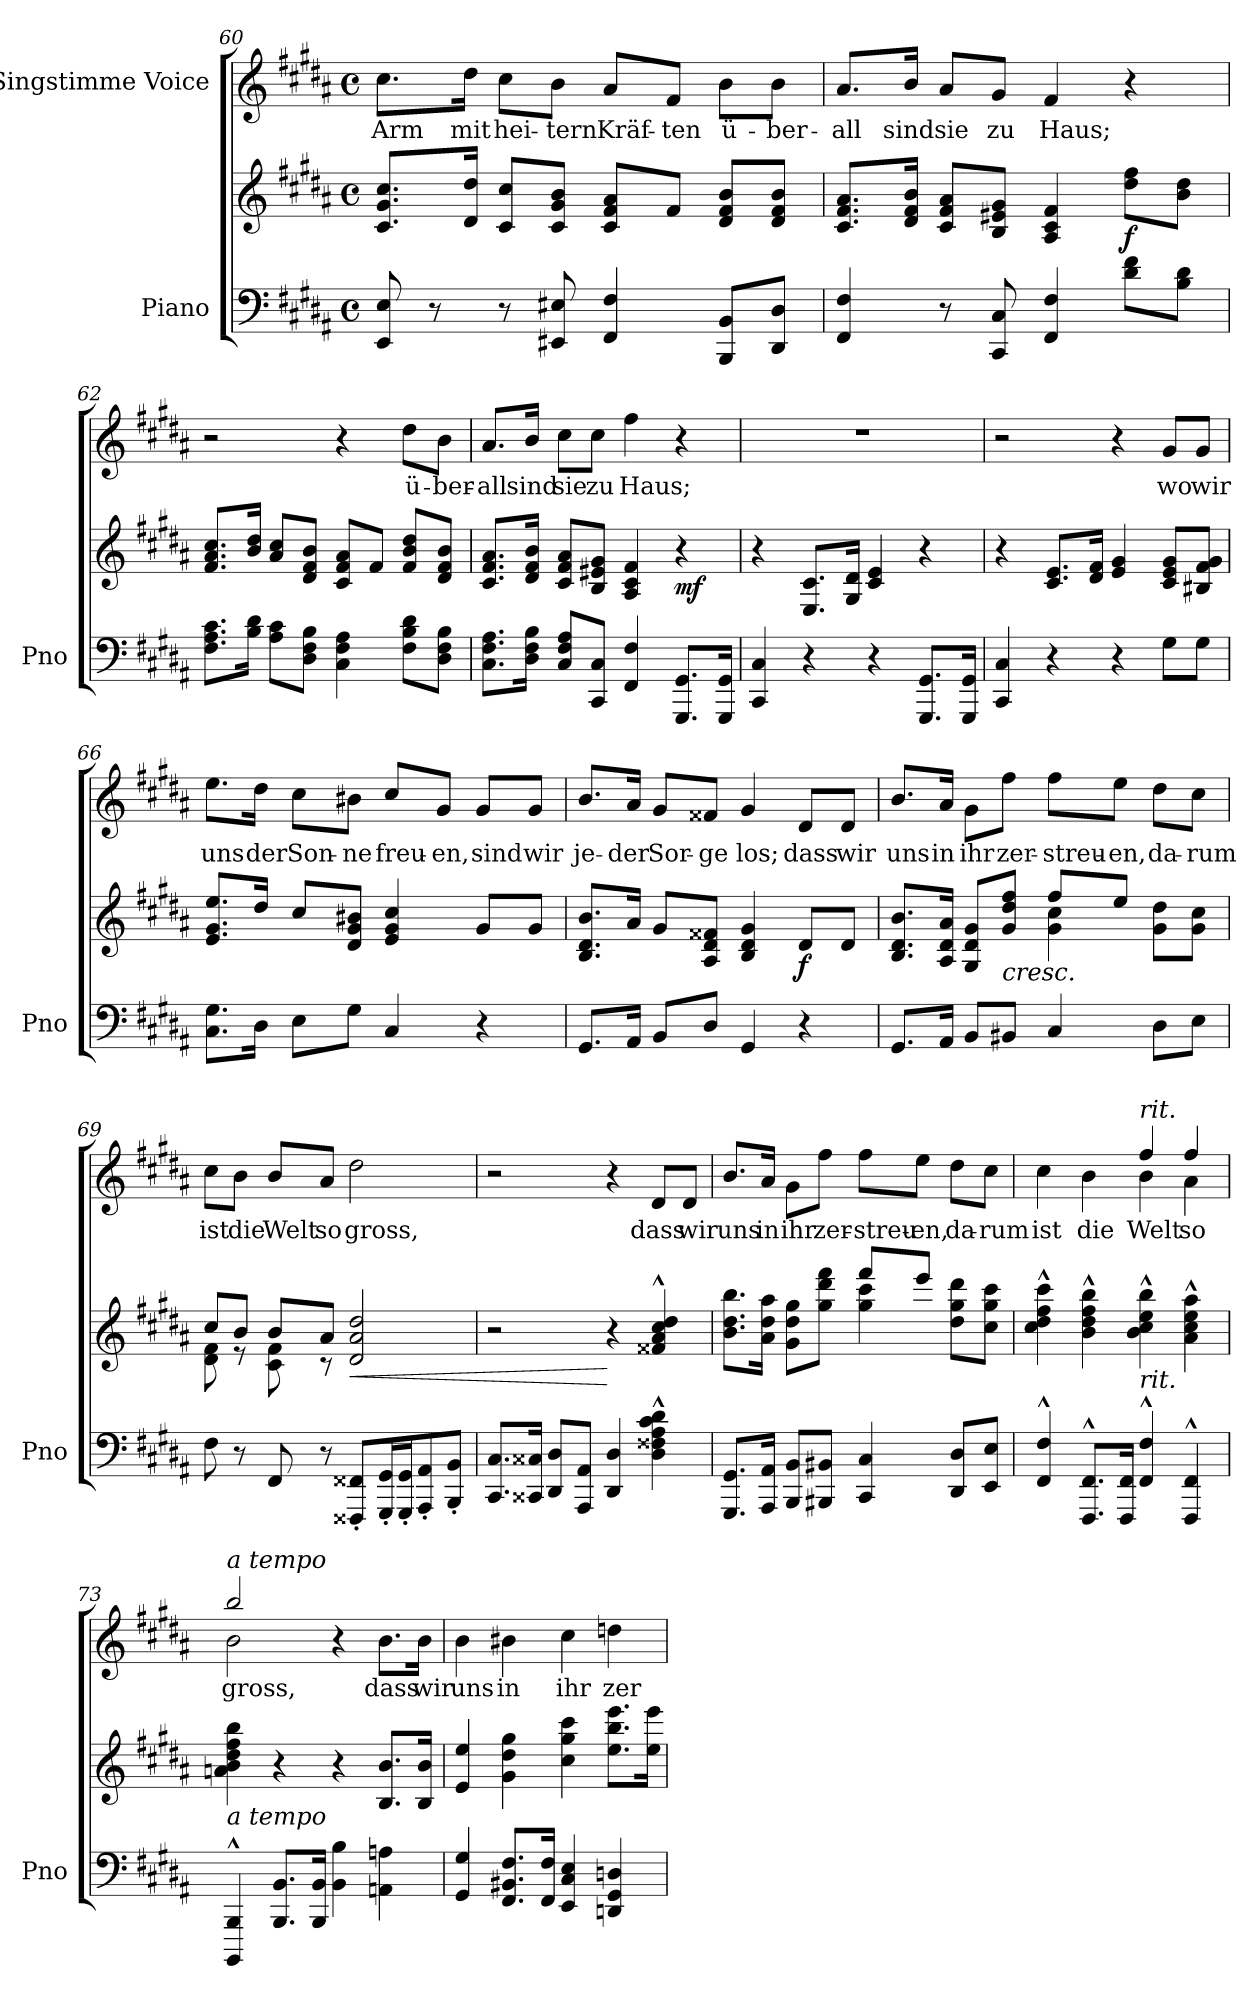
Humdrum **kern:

**kern	**kern	**dynam	**kern	**text
*part2	*part2	*part2	*part1	*part1
*staff3	*staff2	*staff2/3	*staff1	*staff1
*I"Piano	*	*	*I"Singstimme Voice	*
*I'Pno	*	*	*	*
!!LO:LB:g=z
*clefF4	*clefG2	*	*clefG2	*
*k[f#c#g#d#a#]	*k[f#c#g#d#a#]	*	*k[f#c#g#d#a#]	*
*M4/4	*M4/4	*	*M4/4	*
*met(c)	*met(c)	*	*met(c)	*
=60	=60	=60	=60	=60
!	!	!	!	!LO:LY:b
8EE/ 8E/	8.c#/ 8.g#/ 8.cc#/L	.	8.cc#\L	Arm
8r	.	.	.	.
!	!	!	!	!LO:LY:b
.	16d#/ 16dd#/Jk	.	16dd#\Jk	mit
!	!	!	!	!LO:LY:b
8r	8c#/ 8cc#/L	.	8cc#\L	hei-
!	!	!	!	!LO:LY:b
8EE#X/ 8E#X/	8c#/ 8g#/ 8b/J	.	8b\J	-tern
!	!	!	!	!LO:LY:b
4FF#/ 4F#/	8c#/ 8f#/ 8a#/L	.	8a#/L	Kräf-
!	!	!	!	!LO:LY:b
.	8f#/J	.	8f#/J	-ten
!	!	!	!	!LO:LY:b
8BBB/ 8BB/L	8d#/ 8f#/ 8b/L	.	8b\L	ü-
!	!	!	!	!LO:LY:b
8DD#/ 8D#/J	8d#/ 8f#/ 8b/J	.	8b\J	-ber-
=61	=61	=61	=61	=61
!	!	!	!	!LO:LY:b
4FF#/ 4F#/	8.c#/ 8.f#/ 8.a#/L	.	8.a#/L	-all
!	!	!	!	!LO:LY:b
.	16d#/ 16f#/ 16b/Jk	.	16b/Jk	sind
!	!	!	!	!LO:LY:b
8r	8c#/ 8f#/ 8a#/L	.	8a#/L	sie
!	!	!	!	!LO:LY:b
8CC#/ 8C#/	8B/ 8e#X/ 8g#/J	.	8g#/J	zu
!	!	!	!	!LO:LY:b
4FF#/ 4F#/	4A#/ 4c#/ 4f#/	.	4f#/	Haus;
!	!	!LO:DY:b	!	!
8d#\ 8f#\L	8dd#\ 8ff#\L	f	4r	.
8B\ 8d#\J	8b\ 8dd#\J	.	.	.
=62	=62	=62	=62	=62
8.F#\ 8.A#\ 8.c#\L	8.f#/ 8.a#/ 8.cc#/L	.	2r	.
16B\ 16d#\Jk	16b/ 16dd#/Jk	.	.	.
8A#\ 8c#\L	8a#/ 8cc#/L	.	.	.
8D#\ 8F#\ 8B\J	8d#/ 8f#/ 8b/J	.	.	.
4C#\ 4F#\ 4A#\	8c#/ 8f#/ 8a#/L	.	4r	.
.	8f#/J	.	.	.
!	!	!	!	!LO:LY:b
8F#\ 8B\ 8d#\L	8f#/ 8b/ 8dd#/L	.	8dd#\L	ü-
!	!	!	!	!LO:LY:b
8D#\ 8F#\ 8B\J	8d#/ 8f#/ 8b/J	.	8b\J	-ber-
!!LO:LB:g=z
=63	=63	=63	=63	=63
!	!	!	!	!LO:LY:b
8.C#\ 8.F#\ 8.A#\L	8.c#/ 8.f#/ 8.a#/L	.	8.a#/L	-all
!	!	!	!	!LO:LY:b
16D#\ 16F#\ 16B\Jk	16d#/ 16f#/ 16b/Jk	.	16b/Jk	sind
!	!	!	!	!LO:LY:b
8C#/ 8F#/ 8A#/L	8c#/ 8f#/ 8a#/L	.	8cc#\L	sie
!	!	!	!	!LO:LY:b
8CC#/ 8C#/J	8B/ 8e#X/ 8g#/J	.	8cc#\J	zu
!	!	!	!	!LO:LY:b
4FF#/ 4F#/	4A#/ 4c#/ 4f#/	.	4ff#\	Haus;
!	!	!LO:DY:b	!	!
8.GGG#/ 8.GG#/L	4r	mf	4r	.
16GGG#/ 16GG#/Jk	.	.	.	.
!!LO:LB:g=z
=64	=64	=64	=64	=64
4CC#/ 4C#/	4r	.	1r	.
4r	8.E/ 8.c#/L	.	.	.
.	16G#/ 16d#/Jk	.	.	.
4r	4c#/ 4e/	.	.	.
8.GGG#/ 8.GG#/L	4r	.	.	.
16GGG#/ 16GG#/Jk	.	.	.	.
=65	=65	=65	=65	=65
4CC#/ 4C#/	4r	.	2r	.
4r	8.c#/ 8.e/L	.	.	.
.	16d#/ 16f#/Jk	.	.	.
4r	4e/ 4g#/	.	4r	.
!	!	!	!	!LO:LY:b
8G#\L	8c#/ 8e/ 8g#/L	.	8g#/L	wo
!	!	!	!	!LO:LY:b
8G#\J	8B#X/ 8f#/ 8g#/J	.	8g#/J	wir
=66	=66	=66	=66	=66
!	!	!	!	!LO:LY:b
8.C#\ 8.G#\L	8.e/ 8.g#/ 8.ee/L	.	8.ee\L	uns
!	!	!	!	!LO:LY:b
16D#\Jk	16dd#/Jk	.	16dd#\Jk	der
!	!	!	!	!LO:LY:b
8E\L	8cc#/L	.	8cc#\L	Son-
!	!	!	!	!LO:LY:b
8G#\J	8d#/ 8g#/ 8b#X/J	.	8b#X\J	-ne
!	!	!	!	!LO:LY:b
4C#/	4e/ 4g#/ 4cc#/	.	8cc#/L	freu-
!	!	!	!	!LO:LY:b
.	.	.	8g#/J	-en,
!	!	!	!	!LO:LY:b
4r	8g#/L	.	8g#/L	sind
!	!	!	!	!LO:LY:b
.	8g#/J	.	8g#/J	wir
=67	=67	=67	=67	=67
!	!	!	!	!LO:LY:b
8.GG#/L	8.B/ 8.d#/ 8.b/L	.	8.b/L	je-
!	!	!	!	!LO:LY:b
16AA#/Jk	16a#/Jk	.	16a#/Jk	-der
!	!	!	!	!LO:LY:b
8BB/L	8g#/L	.	8g#/L	Sor-
!	!	!	!	!LO:LY:b
8D#/J	8A#/ 8d#/ 8f##X/J	.	8f##X/J	-ge
!	!	!	!	!LO:LY:b
4GG#/	4B/ 4d#/ 4g#/	.	4g#/	los;
!	!	!LO:DY:b	!	!LO:LY:b
4r	8d#/L	f	8d#/L	dass
!	!	!	!	!LO:LY:b
.	8d#/J	.	8d#/J	wir
!!LO:LB:g=z
=68	=68	=68	=68	=68
*	*^	*	*	*
!	!	!	!	!	!LO:LY:b
8.GG#/L	8.B/ 8.d#/ 8.b/L	2ryy	.	8.b/L	uns
!	!	!	!	!	!LO:LY:b
16AA#/Jk	16A#/ 16d#/ 16a#/Jk	.	.	16a#/Jk	in
!	!	!	!	!	!LO:LY:b
8BB/L	8G#/ 8d#/ 8g#/L	.	.	8g#\L	ihr
!	!LO:TX:b:i:t=cresc.	!	!	!	!
!	!	!	!	!	!LO:LY:b
8BB#X/J	8g#/ 8dd#/ 8ff#/J	.	.	8ff#\J	zer-
!	!	!	!	!	!LO:LY:b
4C#/	8ff#/L	4g#\ 4cc#\	.	8ff#\L	-streu-
!	!	!	!	!	!LO:LY:b
.	8ee/J	.	.	8ee\J	-en,
!	!	!	!	!	!LO:LY:b
8D#\L	8g#\ 8dd#\L	4ryy	.	8dd#\L	da-
!	!	!	!	!	!LO:LY:b
8E\J	8g#\ 8cc#\J	.	.	8cc#\J	-rum
=69	=69	=69	=69	=69	=69
!	!	!	!	!	!LO:LY:b
8F#\	8cc#/L	8d#\ 8f#\	.	8cc#\L	ist
!	!	!	!	!	!LO:LY:b
8r	8b/J	8r	.	8b\J	die
!	!	!	!	!	!LO:LY:b
8FF#/	8b/L	8c#\ 8f#\	.	8b/L	Welt
!	!	!	!	!	!LO:LY:b
8r	8a#/J	8r	.	8a#/J	so
!	!	!	!LO:HP:b	!	!LO:LY:b
8FFF##X/' 8FF##X/'L	2d#/ 2a#/ 2dd#/	2ryy	<	2dd#\	gross,
16GGG#/' 16GG#/'L	.	.	.	.	.
16GGG#/' 16GG#/'J	.	.	.	.	.
8AAA#/' 8AA#/'	.	.	.	.	.
8BBB/' 8BB/'J	.	.	.	.	.
*	*v	*v	*	*	*
=70	=70	=70	=70	=70
8.CC#/ 8.C#/L	2r	.	2r	.
16CC##X/ 16C##X/Jk	.	.	.	.
8DD#/ 8D#/L	.	.	.	.
8AAA#/ 8AA#/J	.	.	.	.
4DD#/ 4D#/	4r	[	4r	.
!	!	!	!	!LO:LY:b
4D#\^^ 4F##X\^^ 4A#\^^ 4c#\^^ 4d#\^^	4f##X/^^ 4a#/^^ 4cc#/^^ 4dd#/^^	.	8d#/L	dass
!	!	!	!	!LO:LY:b
.	.	.	8d#/J	wir
!!LO:PB:g=z
=71	=71	=71	=71	=71
*	*^	*	*	*
!	!	!	!	!	!LO:LY:b
8.GGG#/ 8.GG#/L	8.b\ 8.dd#\ 8.bb\L	2ryy	.	8.b/L	uns
!	!	!	!	!	!LO:LY:b
16AAA#/ 16AA#/Jk	16a#\ 16dd#\ 16aa#\Jk	.	.	16a#/Jk	in
!	!	!	!	!	!LO:LY:b
8BBB/ 8BB/L	8g#\ 8dd#\ 8gg#\L	.	.	8g#\L	ihr
!	!	!	!	!	!LO:LY:b
8BBB#X/ 8BB#X/J	8gg#\ 8ddd#\ 8fff#\J	.	.	8ff#\J	zer-
!	!	!	!	!	!LO:LY:b
4CC#/ 4C#/	8fff#/L	4gg#\ 4ccc#\	.	8ff#\L	-streu-
!	!	!	!	!	!LO:LY:b
.	8eee/J	.	.	8ee\J	-en,
!	!	!	!	!	!LO:LY:b
8DD#/ 8D#/L	8dd#\ 8gg#\ 8ddd#\L	4ryy	.	8dd#\L	da-
!	!	!	!	!	!LO:LY:b
8EE/ 8E/J	8cc#\ 8gg#\ 8ccc#\J	.	.	8cc#\J	-rum
*	*v	*v	*	*	*
=72	=72	=72	=72	=72
!	!	!	!	!LO:LY:b
*	*	*	*^	*
4FF#/^^ 4F#/^^	4cc#\^^ 4dd#\^^ 4ff#\^^ 4ccc#\^^	.	4cc#\	2ryy	ist
!	!	!	!	!	!LO:LY:b
8.FFF#/^^ 8.FF#/^^L	4b\^^ 4dd#\^^ 4ff#\^^ 4bb\^^	.	4b\	.	die
16FFF#/ 16FF#/Jk	.	.	.	.	.
!	!	!	!LO:TX:a:i:t=rit.	!	!
!	!LO:TX:b:i:t=rit.	!	!	!	!
!	!	!	!	!	!LO:LY:b
4FF#/^^ 4F#/^^	4b\^^ 4cc#\^^ 4ee\^^ 4bb\^^	.	4b\	4ff#/	Welt
!	!	!	!	!	!LO:LY:b
4FFF#/^^ 4FF#/^^	4a#\^^ 4cc#\^^ 4ee\^^ 4aa#\^^	.	4a#\	4ff#/	so
=73	=73	=73	=73	=73	=73
!	!	!	!LO:TX:a:i:t=a tempo	!	!
!	!LO:TX:b:i:t=a tempo	!	!	!	!
!	!	!	!	!	!LO:LY:b
4BBBB/^^ 4BBB/^^	4an\ 4b\ 4dd#\ 4ff#\ 4bb\	.	2b\	2bb/	gross,
8.BBB/ 8.BB/L	4r	.	.	.	.
16BBB/ 16BB/Jk	.	.	.	.	.
4BB\ 4B\	4r	.	4r	2ryy	.
!	!	!	!	!	!LO:LY:b
4AAn\ 4An\	8.B/ 8.b/L	.	8.b\L	.	dass
!	!	!	!	!	!LO:LY:b
.	16B/ 16b/Jk	.	16b\Jk	.	wir
*	*	*	*v	*v	*
!!LO:LB:g=z
=74	=74	=74	=74	=74
!	!	!	!	!LO:LY:b
4GG#/ 4G#/	4e/ 4ee/	.	4b\	uns
!	!	!	!	!LO:LY:b
8.FF#/ 8.BB#X/ 8.F#/L	4g#\ 4dd#\ 4gg#\	.	4b#X\	in
16FF#/ 16F#/Jk	.	.	.	.
!	!	!	!	!LO:LY:b
4EE/ 4C#/ 4E/	4cc#\ 4gg#\ 4ccc#\	.	4cc#\	ihr
!	!	!	!	!LO:LY:b
4DDn/ 4GG#/ 4Dn/	8.ee\ 8.bb\ 8.eee\L	.	4ddn\	zer-
.	16ee\ 16eee\Jk	.	.	.
=	=	=	=	=
*-	*-	*-	*-	*-
